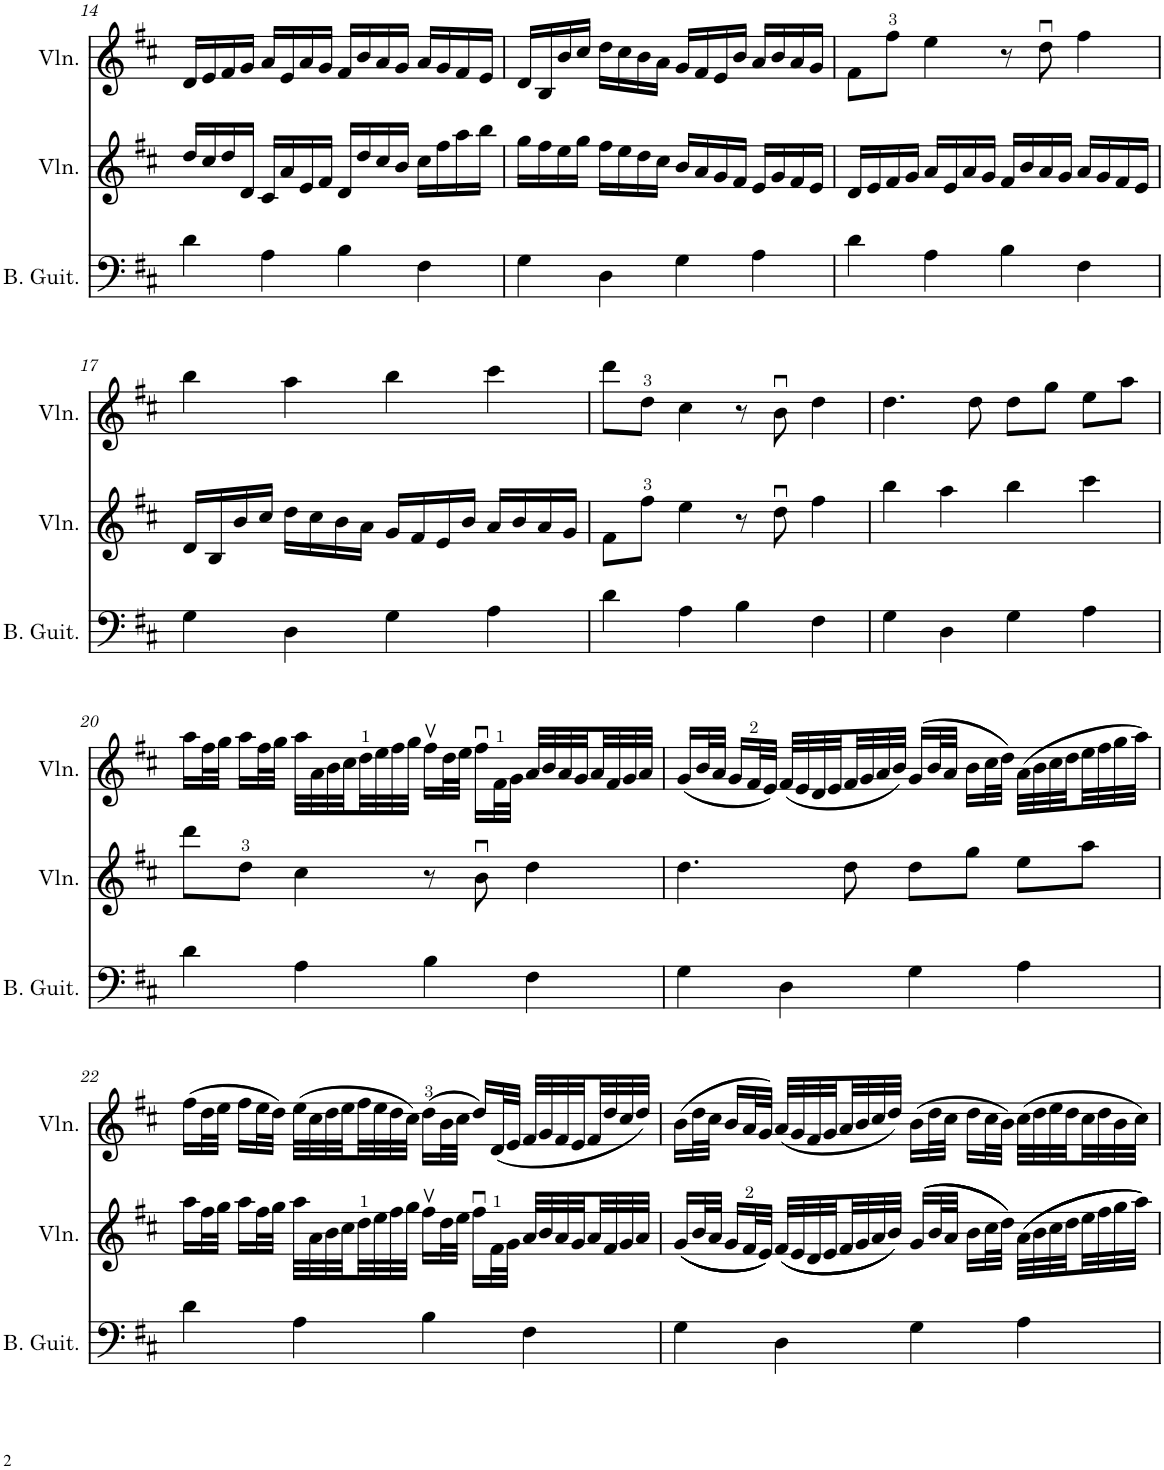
**kern	**kern	**kern
*part3	*part2	*part1
*staff3	*staff2	*staff1
*I"Bass Guitar	*I"Violin	*I"Violin
*I'B. Guit.	*I'Vln.	*I'Vln.
!!LO:PB:g=z
*clefF4	*clefG2	*clefG2
*Trd7c12	*	*
*k[f#c#]	*k[f#c#]	*k[f#c#]
*M4/4	*M4/4	*M4/4
*met(c)	*met(c)	*met(c)
=14	=14	=14
4d\	16dd/LL	16d/LL
.	16cc#/	16e/
.	16dd/	16f#/
.	16d/JJ	16g/JJ
4A\	16c#/LL	16a/LL
.	16a/	16e/
.	16e/	16a/
.	16f#/JJ	16g/JJ
4B\	16d/LL	16f#/LL
.	16dd/	16b/
.	16cc#/	16a/
.	16b/JJ	16g/JJ
4F#\	16cc#\LL	16a/LL
.	16ff#\	16g/
.	16aa\	16f#/
.	16bb\JJ	16e/JJ
=15	=15	=15
4G\	16gg\LL	16d/LL
.	16ff#\	16B/
.	16ee\	16b/
.	16gg\JJ	16cc#/JJ
4D\	16ff#\LL	16dd\LL
.	16ee\	16cc#\
.	16dd\	16b\
.	16cc#\JJ	16a\JJ
4G\	16b/LL	16g/LL
.	16a/	16f#/
.	16g/	16e/
.	16f#/JJ	16b/JJ
4A\	16e/LL	16a/LL
.	16g/	16b/
.	16f#/	16a/
.	16e/JJ	16g/JJ
=16	=16	=16
4d\	16d/LL	8f#\L
.	16e/	.
.	16f#/	8ff#\J
.	16g/JJ	.
4A\	16a/LL	4ee\
.	16e/	.
.	16a/	.
.	16g/JJ	.
4B\	16f#/LL	8r
.	16b/	.
.	16a/	8ddu\
.	16g/JJ	.
4F#\	16a/LL	4ff#\
.	16g/	.
.	16f#/	.
.	16e/JJ	.
!!LO:LB:g=z
=17	=17	=17
4G\	16d/LL	4bb\
.	16B/	.
.	16b/	.
.	16cc#/JJ	.
4D\	16dd\LL	4aa\
.	16cc#\	.
.	16b\	.
.	16a\JJ	.
4G\	16g/LL	4bb\
.	16f#/	.
.	16e/	.
.	16b/JJ	.
4A\	16a/LL	4ccc#\
.	16b/	.
.	16a/	.
.	16g/JJ	.
=18	=18	=18
4d\	8f#\L	8ddd\L
.	8ff#\J	8dd\J
4A\	4ee\	4cc#\
4B\	8r	8r
.	8ddu\	8bu\
4F#\	4ff#\	4dd\
=19	=19	=19
4G\	4bb\	4.dd\
4D\	4aa\	.
.	.	8dd\
4G\	4bb\	8dd\L
.	.	8gg\J
4A\	4ccc#\	8ee\L
.	.	8aa\J
!!LO:LB:g=z
=20	=20	=20
4d\	8ddd\L	16aa\LL
.	.	32ff#\L
.	.	32gg\JJJ
.	8dd\J	16aa\LL
.	.	32ff#\L
.	.	32gg\JJJ
4A\	4cc#\	32aa\LLL
.	.	32a\
.	.	32b\
.	.	32cc#\
.	.	32dd\
.	.	32ee\
.	.	32ff#\
.	.	32gg\JJJ
4B\	8r	16ff#v\LL
.	.	32dd\L
.	.	32ee\JJJ
.	8bu\	16ff#u\LL
.	.	32f#\L
.	.	32g\JJJ
4F#\	4dd\	32a/LLL
.	.	32b/
.	.	32a/
.	.	32g/
.	.	32a/
.	.	32f#/
.	.	32g/
.	.	32a/JJJ
=21	=21	=21
4G\	4.dd\	((16g/LL
.	.	32b/L
.	.	32a/JJJ
.	.	16g/LL
.	.	32f#/L
.	.	32e/JJJ))
4D\	.	((32f#/LLL
.	.	32e/
.	.	32d/
.	.	32e/
.	8dd\	32f#/
.	.	32g/
.	.	32a/
.	.	32b/JJJ))
4G\	8dd\L	((16g/LL
.	.	32b/L
.	.	32a/JJJ
.	8gg\J	16b\LL
.	.	32cc#\L
.	.	32dd\JJJ))
4A\	8ee\L	((32a\LLL
.	.	32b\
.	.	32cc#\
.	.	32dd\
.	8aa\J	32ee\
.	.	32ff#\
.	.	32gg\
.	.	32aa\JJJ))
!!LO:LB:g=z
=22	=22	=22
4d\	16aa\LL	((16ff#\LL
.	32ff#\L	32dd\L
.	32gg\JJJ	32ee\JJJ
.	16aa\LL	16ff#\LL
.	32ff#\L	32ee\L
.	32gg\JJJ	32dd\JJJ))
4A\	32aa\LLL	((32ee\LLL
.	32a\	32cc#\
.	32b\	32dd\
.	32cc#\	32ee\
.	32dd\	32ff#\
.	32ee\	32ee\
.	32ff#\	32dd\
.	32gg\JJJ	32cc#\JJJ))
4B\	16ff#v\LL	((16dd\LL
.	32dd\L	32b\L
.	32ee\JJJ	32cc#\JJJ
.	16ff#u\LL	16dd/LL))
.	32f#\L	((32d/L
.	32g\JJJ	32e/JJJ
4F#\	32a/LLL	32f#/LLL
.	32b/	32g/
.	32a/	32f#/
.	32g/	32e/
.	32a/	32f#/
.	32f#/	32dd/
.	32g/	32cc#/
.	32a/JJJ	32dd/JJJ))
=23	=23	=23
4G\	((((16g/LL	((16b\LL
.	32b/L	32dd\L
.	32a/JJJ	32cc#\JJJ
.	16g/LL	16b/LL
.	32f#/L	32a/L
.	32e/JJJ))))	32g/JJJ))
4D\	((((32f#/LLL	((32a/LLL
.	32e/	32g/
.	32d/	32f#/
.	32e/	32g/
.	32f#/	32a/
.	32g/	32b/
.	32a/	32cc#/
.	32b/JJJ))))	32dd/JJJ))
4G\	((((16g/LL	((16b\LL
.	32b/L	32dd\L
.	32a/JJJ	32cc#\JJJ
.	16b\LL	16dd\LL
.	32cc#\L	32cc#\L
.	32dd\JJJ))))	32b\JJJ))
4A\	((((32a\LLL	((32cc#\LLL
.	32b\	32dd\
.	32cc#\	32ee\
.	32dd\	32dd\
.	32ee\	32cc#\
.	32ff#\	32dd\
.	32gg\	32b\
.	32aa\JJJ))))	32cc#\JJJ))
=	=	=
*-	*-	*-
